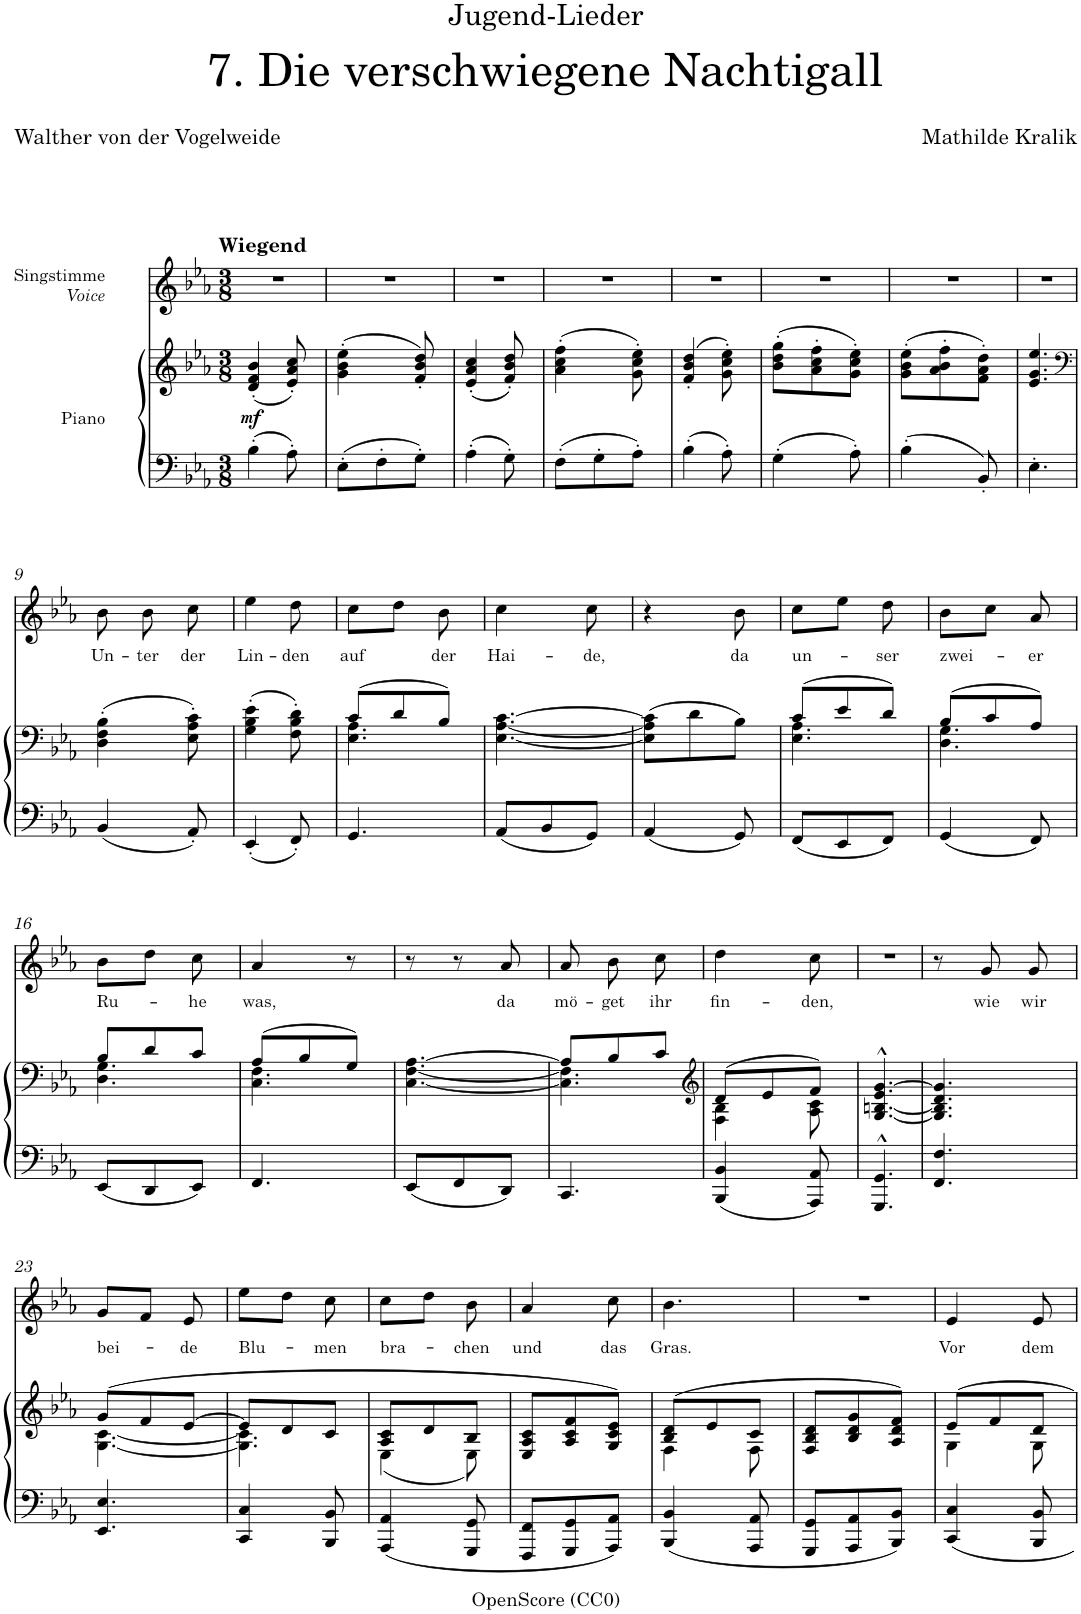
**kern	**kern	**dynam	**kern	**text
*part2	*part2	*part2	*part1	*part1
*staff3	*staff2	*staff2/3	*staff1	*staff1
*I"Piano	*	*	*I"Singstimme Voice	*
*I'Pno	*	*	*	*
*clefF4	*clefG2	*	*clefG2	*
*k[b-e-a-]	*k[b-e-a-]	*	*k[b-e-a-]	*
*M3/8	*M3/8	*	*M3/8	*
=1	=1	=1	=1	=1
!	!	!	!LO:TX:a:B:t=Wiegend	!
!	!	!LO:DY:b	!	!
4B-'\	(4d/' 4f/' 4b-/'	mf	4.r	.
8A-'\	8e-/' 8a-/' 8cc/')	.	.	.
=2	=2	=2	=2	=2
8E-'\L	(4g\' 4b-\' 4ee-\'	.	4.r	.
8F'\	.	.	.	.
8G'\J	8f/' 8b-/' 8dd/')	.	.	.
=3	=3	=3	=3	=3
4A-'\	(4e-/' 4a-/' 4cc/'	.	4.r	.
8G'\	8f/' 8b-/' 8dd/')	.	.	.
=4	=4	=4	=4	=4
8F'\L	(4a-\' 4cc\' 4ff\'	.	4.r	.
8G'\	.	.	.	.
8A-'\J	8g\' 8cc\' 8ee-\')	.	.	.
=5	=5	=5	=5	=5
4B-'\	(4f/' 4b-/' 4dd/'	.	4.r	.
8A-'\	8g\' 8cc\' 8ee-\')	.	.	.
=6	=6	=6	=6	=6
4G'\	(8b-\' 8dd\' 8gg\'L	.	4.r	.
.	8a-\' 8cc\' 8ff\'	.	.	.
8A-'\	8g\' 8cc\' 8ee-\'J)	.	.	.
=7	=7	=7	=7	=7
4B-'\	(8g\' 8b-\' 8ee-\'L	.	4.r	.
.	8a-\' 8b-\' 8ff\'	.	.	.
8BB-'/	8f\' 8a-\' 8dd\'J)	.	.	.
=8	=8	=8	=8	=8
4.E-'\	4.e-/ 4.g/ 4.ee-/	.	4.r	.
!!LO:LB:g=z
=9	=9	=9	=9	=9
*	*clefF4	*	*	*
!	!	!	!	!LO:LY:b
4BB-/	(4D\' 4F\' 4B-\'	.	8b-\	Un-
!	!	!	!	!LO:LY:b
.	.	.	8b-\	-ter
!	!	!	!	!LO:LY:b
8AA-'/	8E-\' 8A-\' 8c\')	.	8cc\	der
=10	=10	=10	=10	=10
!	!	!	!	!LO:LY:b
4EE-'/	(4G\' 4B-\' 4e-\'	.	4ee-\	Lin-
!	!	!	!	!LO:LY:b
8FF'/	8F\' 8B-\' 8d\')	.	8dd\	-den
=11	=11	=11	=11	=11
*	*^	*	*	*
!	!	!	!	!	!LO:LY:b
4.GG/	(8c/L	4.E-\ 4.A-\	.	8cc\L	auf
.	8d/	.	.	8dd\J	.
!	!	!	!	!	!LO:LY:b
.	8B-/J)	.	.	8b-\	der
*	*v	*v	*	*	*
=12	=12	=12	=12	=12
!	!	!	!	!LO:LY:b
8AA-/L	[4.E-\ [<4.A-\ [4.c\	.	4cc\	Hai-
8BB-/	.	.	.	.
!	!	!	!	!LO:LY:b
8GG/J	.	.	8cc\	-de,
=13	=13	=13	=13	=13
4AA-/	(8E-\] 8A-\] 8c\]L	.	4r	.
.	8d\	.	.	.
!	!	!	!	!LO:LY:b
8GG/	8B-\J)	.	8b-\	da
=14	=14	=14	=14	=14
*	*^	*	*	*
!	!	!	!	!	!LO:LY:b
8FF/L	(8c/L	4.E-\ 4.A-\	.	8cc\L	un-
8EE-/	8e-/	.	.	8ee-\J	.
!	!	!	!	!	!LO:LY:b
8FF/J	8d/J)	.	.	8dd\	-ser
=15	=15	=15	=15	=15	=15
!	!	!	!	!	!LO:LY:b
4GG/	(8B-/L	4.D\ 4.G\	.	8b-\L	zwei-
.	8c/	.	.	8cc\J	.
!	!	!	!	!	!LO:LY:b
8FF/	8A-/J)	.	.	8a-/	-er
!!LO:LB:g=z
=16	=16	=16	=16	=16	=16
!	!	!	!	!	!LO:LY:b
8EE-/L	8B-/L	4.D\ 4.G\	.	8b-\L	Ru-
8DD/	8d/	.	.	8dd\J	.
!	!	!	!	!	!LO:LY:b
8EE-/J	8c/J	.	.	8cc\	-he
=17	=17	=17	=17	=17	=17
!	!	!	!	!	!LO:LY:b
4.FF/	(8A-/L	4.C\ 4.F\	.	4a-/	was,
.	8B-/	.	.	.	.
.	8G/J)	.	.	8r	.
*	*v	*v	*	*	*
=18	=18	=18	=18	=18
8EE-/L	[4.C\ [4.F\ [>4.A-\	.	8r	.
8FF/	.	.	8r	.
!	!	!	!	!LO:LY:b
8DD/J	.	.	8a-/	da
=19	=19	=19	=19	=19
*	*^	*	*	*
!	!	!	!	!	!LO:LY:b
4.CC/	8A-/L]	4.C\] 4.F\]	.	8a-/	mö-
!	!	!	!	!	!LO:LY:b
.	8B-/	.	.	8b-\	-get
!	!	!	!	!	!LO:LY:b
.	8c/J	.	.	8cc\	ihr
=20	=20	=20	=20	=20	=20
*	*clefG2	*	*	*	*
!	!	!	!	!	!LO:LY:b
4BBB-/ 4BB-/	(8d/L	4F\ 4B-\	.	4dd\	fin-
.	8e-/	.	.	.	.
!	!	!	!	!	!LO:LY:b
8AAA-/ 8AA-/	8f/J)	8A-\ 8c\	.	8cc\	-den,
*	*v	*v	*	*	*
=21	=21	=21	=21	=21
4.GGG/^^ 4.GG/^^	[4.G/^^ [4.Bn/^^ 4.e-/^^ [4.g/^^	.	4.r	.
=22	=22	=22	=22	=22
4.FF/ 4.F/	4.G/] 4.B/] 4.d/ 4.g/]	.	8r	.
!	!	!	!	!LO:LY:b
.	.	.	8g/	wie
!	!	!	!	!LO:LY:b
.	.	.	8g/	wir
!!LO:LB:g=z
=23	=23	=23	=23	=23
*	*^	*	*	*
!	!	!	!	!	!LO:LY:b
4.EE-/ 4.E-/	(8g/L	[4.G\ [4.c\	.	8g/L	bei-
.	8f/	.	.	8f/J	.
!	!	!	!	!	!LO:LY:b
.	[8e-/J	.	.	8e-/	-de
=24	=24	=24	=24	=24	=24
!	!	!	!	!	!LO:LY:b
4CC/ 4C/	8e-/L]	4.G\] 4.c\]	.	8ee-\L	Blu-
.	8d/	.	.	8dd\J	.
!	!	!	!	!	!LO:LY:b
8BBB-/ 8BB-/	8c/J	.	.	8cc\	-men
=25	=25	=25	=25	=25	=25
!	!	!	!	!	!LO:LY:b
4AAA-/ 4AA-/	8A-/ 8c/L	(4E-\	.	8cc\L	bra-
.	8d/	.	.	8dd\J	.
!	!	!	!	!	!LO:LY:b
8GGG/ 8GG/	8B-/J	8E-\)	.	8b-\	-chen
=26	=26	=26	=26	=26	=26
!	!	!	!	!	!LO:LY:b
*	*v	*v	*	*	*
8FFF/ 8FF/L	8E-/ 8A-/ 8c/L	.	4a-/	und
8GGG/ 8GG/	8A-/ 8c/ 8f/	.	.	.
!	!	!	!	!LO:LY:b
8AAA-/ 8AA-/J	8G/ 8c/ 8e-/J)	.	8cc\	das
=27	=27	=27	=27	=27
*	*^	*	*	*
!	!	!	!	!	!LO:LY:b
4BBB-/ 4BB-/	(8B-/ 8d/L	4F\	.	4.b-\	Gras.
.	8e-/	.	.	.	.
8AAA-/ 8AA-/	8c/J	8F\	.	.	.
*	*v	*v	*	*	*
=28	=28	=28	=28	=28
8GGG/ 8GG/L	8F/ 8B-/ 8d/L	.	4.r	.
8AAA-/ 8AA-/	8B-/ 8d/ 8g/	.	.	.
8BBB-/ 8BB-/J	8A-/ 8d/ 8f/J)	.	.	.
=29	=29	=29	=29	=29
*	*^	*	*	*
!	!	!	!	!	!LO:LY:b
4CC/ 4C/	8e-/L	4G\	.	4e-/	Vor
.	8f/	.	.	.	.
!	!	!	!	!	!LO:LY:b
8BBB-/ 8BB-/	8d/J	8G\	.	8e-/	dem
*	*v	*v	*	*	*
=	=	=	=	=
*-	*-	*-	*-	*-
